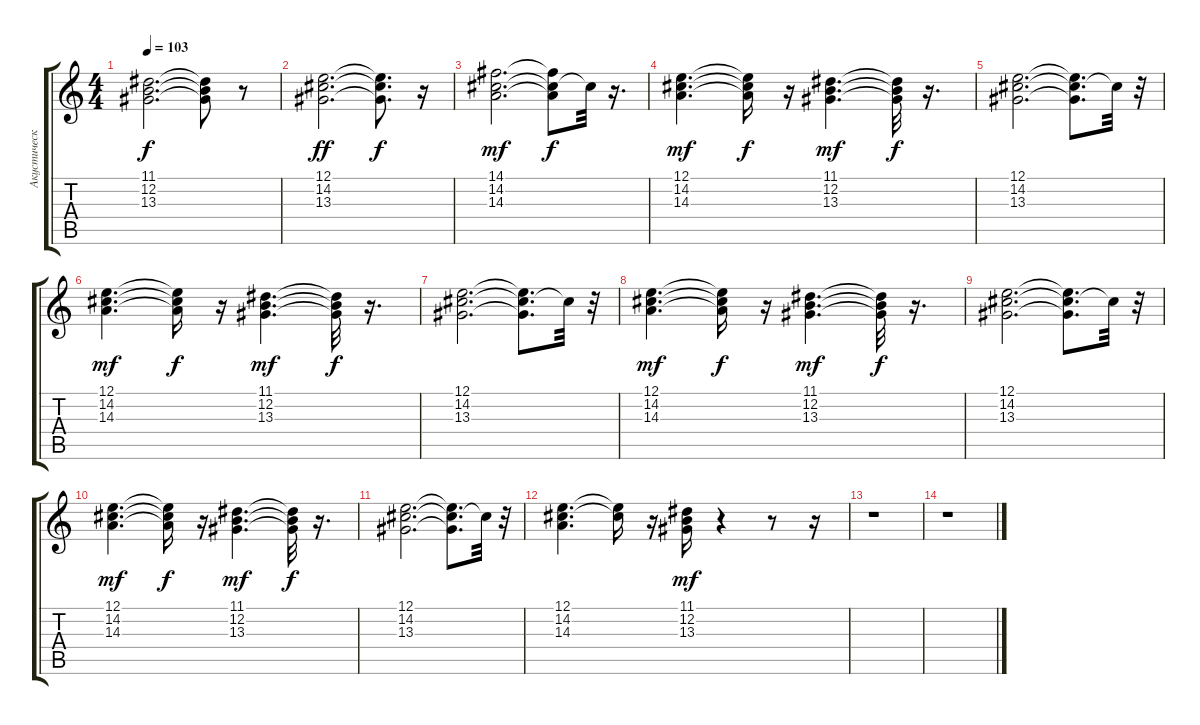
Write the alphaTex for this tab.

\track ("Акустический Гранд Роял" "Акустическ") {instrument acousticgrandpiano}
\staff {score tabs}
\tuning (E4 B3 G3 D3 A2 E2) {hide}
\ts (4 4)
\tempo 103
\clef g2
\ks c
(11.1 12.2 13.3).2{d dy f} (11.1{t} 12.2{t} 13.3{t}).8 r.8 |
(12.1 14.2 13.3).2{d dy ff} (12.1{t} 14.2{t} 13.3{t}).8{d dy f} r.16 |
(14.1 14.2 14.3).2{d dy mf} (14.1{t} 14.2{t} 14.3{t}).8{dy f} 14.2{t}.32 r.16{d} |
(12.1 14.2 14.3).4{d dy mf} (12.1{t} 14.2{t} 14.3{t}).16{dy f} r.16 (11.1 12.2 13.3).4{d dy mf} (11.1{t} 12.2{t} 13.3{t}).32{dy f} r.16{d} |
(12.1 14.2 13.3).2{d} (12.1{t} 14.2{t} 13.3{t}).8{d} 14.2{t}.32 r.32 |
(12.1 14.2 14.3).4{d dy mf} (12.1{t} 14.2{t} 14.3{t}).16{dy f} r.16 (11.1 12.2 13.3).4{d dy mf} (11.1{t} 12.2{t} 13.3{t}).32{dy f} r.16{d} |
(12.1 14.2 13.3).2{d} (12.1{t} 14.2{t} 13.3{t}).8{d} 14.2{t}.32 r.32 |
(12.1 14.2 14.3).4{d dy mf} (12.1{t} 14.2{t} 14.3{t}).16{dy f} r.16 (11.1 12.2 13.3).4{d dy mf} (11.1{t} 12.2{t} 13.3{t}).32{dy f} r.16{d} |
(12.1 14.2 13.3).2{d} (12.1{t} 14.2{t} 13.3{t}).8{d} 14.2{t}.32 r.32 |
(12.1 14.2 14.3).4{d dy mf} (12.1{t} 14.2{t} 14.3{t}).16{dy f} r.16 (11.1 12.2 13.3).4{d dy mf} (11.1{t} 12.2{t} 13.3{t}).32{dy f} r.16{d} |
(12.1 14.2 13.3).2{d} (12.1{t} 14.2{t} 13.3{t}).8{d} 14.2{t}.32 r.32 |
(12.1 14.2 14.3).4{d} (12.1{t} 14.2{t}).16 r.16 (11.1 12.2 13.3).16{dy mf} r.4 r.8 r.16 |
r.1 |
r.1
